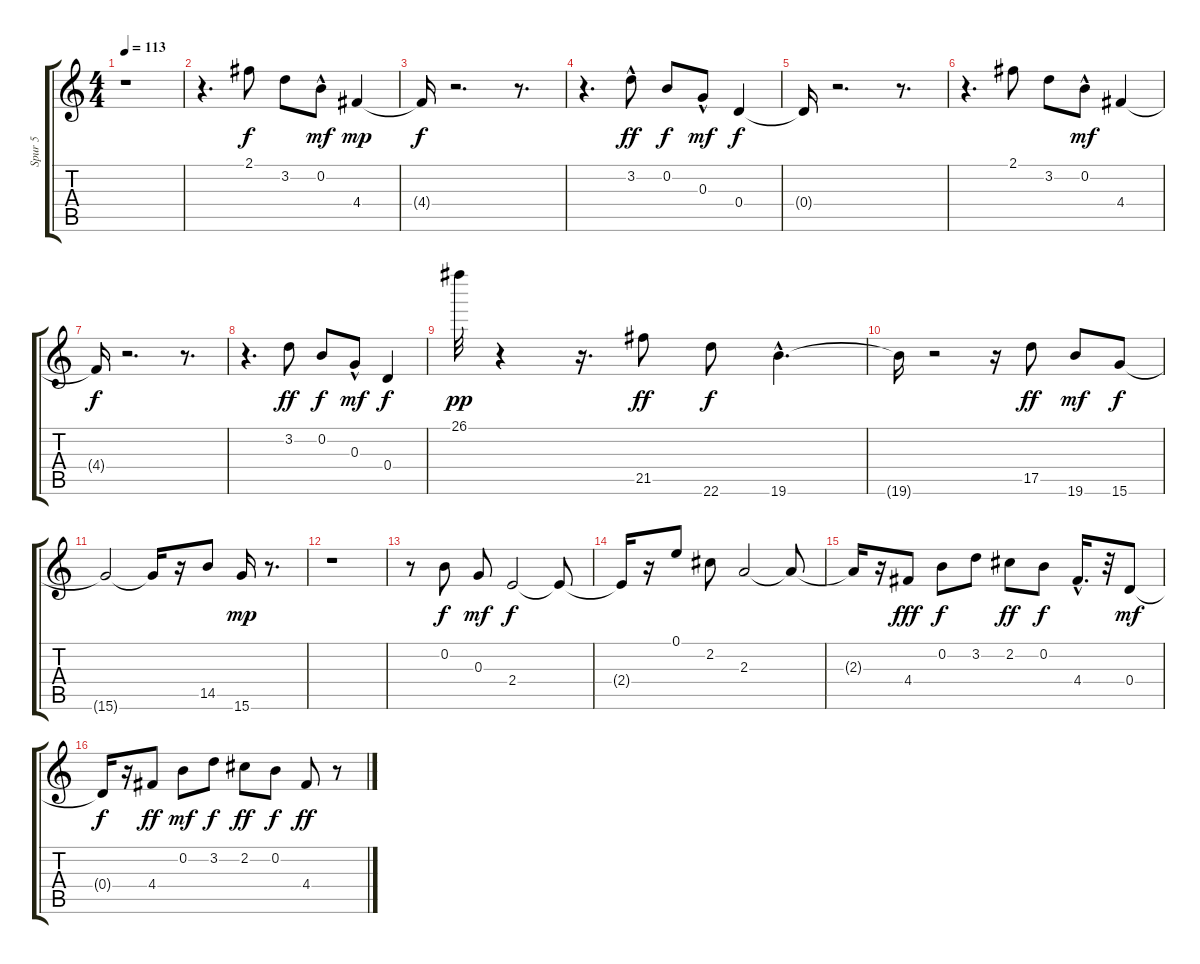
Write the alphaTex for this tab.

\track ("Spur 5" "Spur 5") {instrument electricguitarclean}
\staff {score tabs}
\tuning (E4 B3 G3 D3 A2 E2) {hide}
\ts (4 4)
\tempo 113
\clef g2
\ks c
r.1{dy f instrument electricguitarclean} |
r.4{d} 2.1.8 3.2.8 0.2{hac}.8{dy mf} 4.4.4{dy mp} |
4.4{t}.16{dy f} r.2{d} r.8{d} |
r.4{d} 3.2{hac}.8{dy ff} 0.2.8{dy f} 0.3{hac}.8{dy mf} 0.4.4{dy f} |
0.4{t}.16 r.2{d} r.8{d} |
r.4{d} 2.1.8 3.2.8 0.2{hac}.8{dy mf} 4.4.4 |
4.4{t}.16{dy f} r.2{d} r.8{d} |
r.4{d} 3.2.8{dy ff} 0.2.8{dy f} 0.3{hac}.8{dy mf} 0.4.4{dy f} |
26.1.32{dy pp} r.4 r.16{d} 21.5.8{dy ff} 22.6.8{dy f} 19.6{hac}.4{d} |
19.6{t}.16 r.2 r.16 17.5.8{dy ff} 19.6.8{dy mf} 15.6.8{dy f} |
15.6{t}.2 15.6{t}.16 r.16 14.5.8 15.6.16{dy mp} r.8{d} |
r.1 |
r.8 0.2.8{dy f} 0.3.8{dy mf} 2.4.2{dy f} 2.4{t}.8 |
2.4{t}.16 r.16 0.1.8 2.2.8 2.3.2 2.3{t}.8 |
2.3{t}.16 r.16 4.4.8{dy fff} 0.2.8{dy f} 3.2.8 2.2.8{dy ff} 0.2.8{dy f} 4.4{hac}.16{d} r.32 0.4.8{dy mf} |
0.4{t}.16{dy f} r.16 4.4.8{dy ff} 0.2.8{dy mf} 3.2.8{dy f} 2.2.8{dy ff} 0.2.8{dy f} 4.4.8{dy ff} r.8
